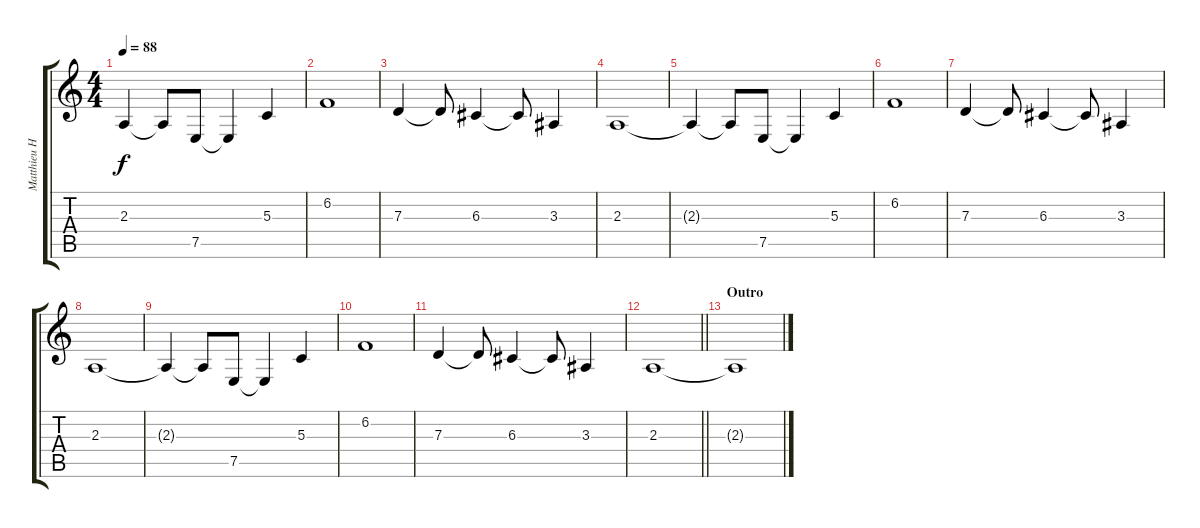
\track ("Matthieu Hartley" "Matthieu H") {instrument acousticgrandpiano}
\staff {score tabs}
\tuning (E4 B3 G3 D3 A2 E2) {hide}
\ts (4 4)
\tempo 88
\clef g2
\ks c
2.3{t}.4{dy f} 2.3{t}.8 7.5.8 7.5{t}.4 5.3.4 |
6.2.1 |
7.3.4 7.3{t}.8 6.3.4 6.3{t}.8 3.3.4 |
2.3.1 |
2.3{t}.4 2.3{t}.8 7.5.8 7.5{t}.4 5.3.4 |
6.2.1 |
7.3.4 7.3{t}.8 6.3.4 6.3{t}.8 3.3.4 |
2.3.1 |
2.3{t}.4 2.3{t}.8 7.5.8 7.5{t}.4 5.3.4 |
6.2.1 |
7.3.4 7.3{t}.8 6.3.4 6.3{t}.8 3.3.4 |
\barLineRight lightlight
2.3.1 |
\section ("" "Outro")
2.3{t}.1
